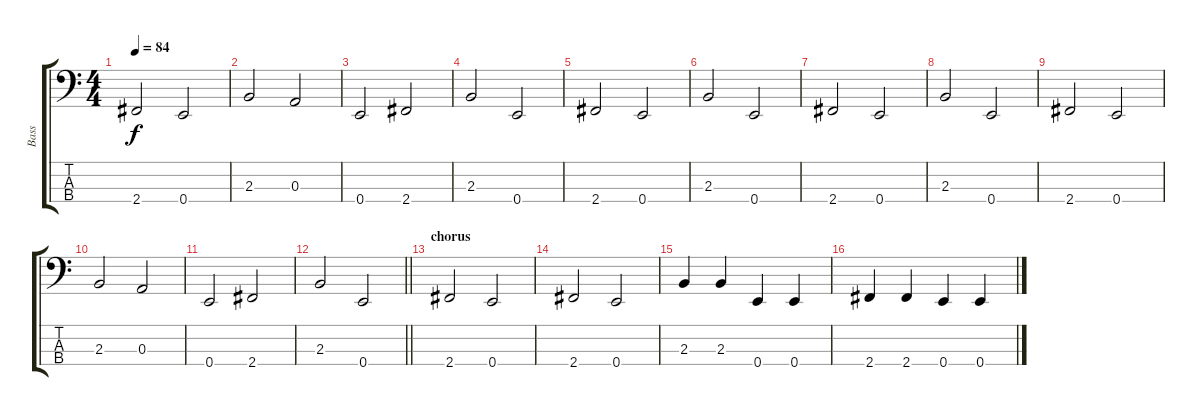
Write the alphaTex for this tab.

\track ("Bass" "Bass") {instrument electricbassfinger}
\staff {score tabs}
\tuning (G2 D2 A1 E1) {hide}
\ts (4 4)
\tempo 84
\clef f4
\ks c
2.4.2{dy f} 0.4.2 |
2.3.2 0.3.2 |
0.4.2 2.4.2 |
2.3.2 0.4.2 |
2.4.2 0.4.2 |
2.3.2 0.4.2 |
2.4.2 0.4.2 |
2.3.2 0.4.2 |
2.4.2 0.4.2 |
2.3.2 0.3.2 |
0.4.2 2.4.2 |
\barLineRight lightlight
2.3.2 0.4.2 |
\section ("" "chorus")
2.4.2 0.4.2 |
2.4.2 0.4.2 |
2.3.4 2.3.4 0.4.4 0.4.4 |
2.4.4 2.4.4 0.4.4 0.4.4
